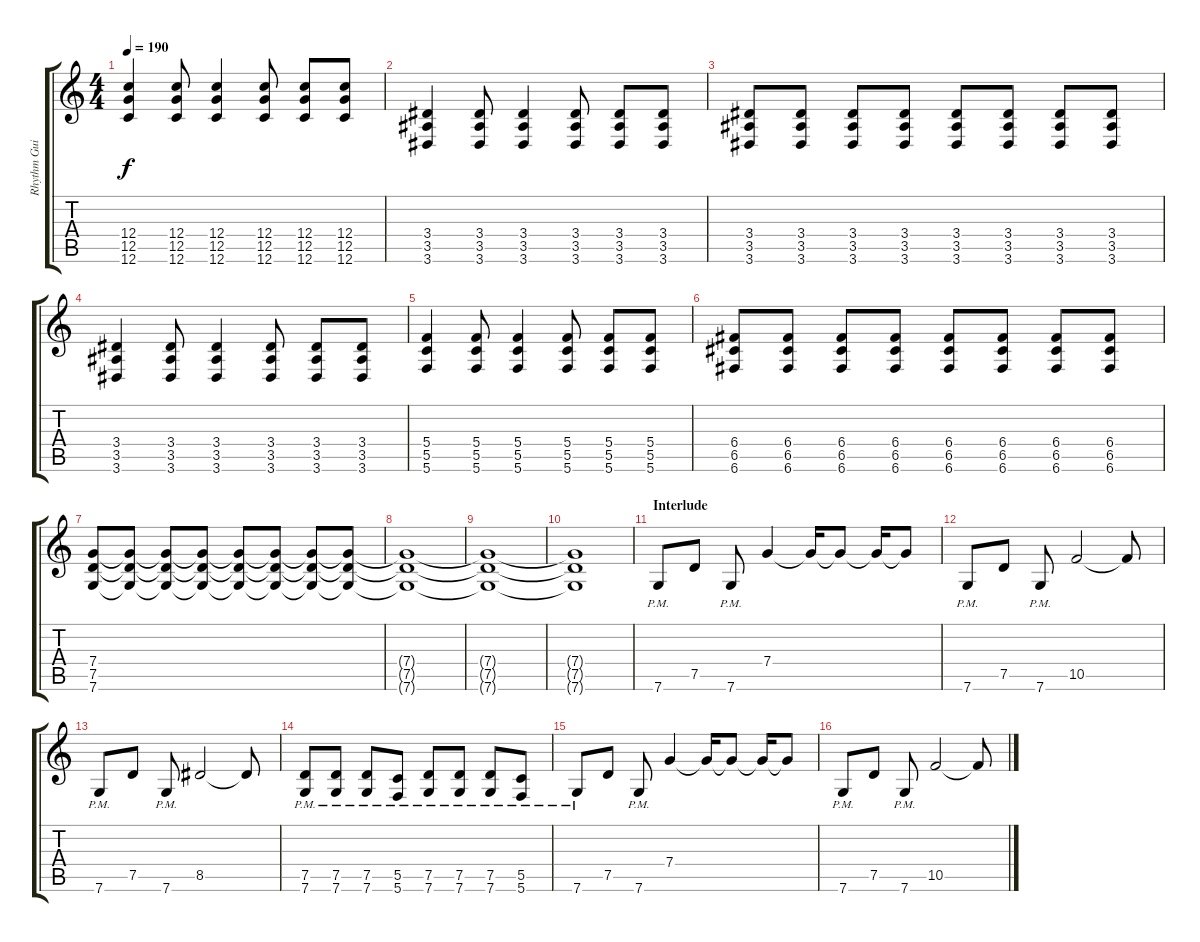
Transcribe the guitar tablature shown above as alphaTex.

\track ("Rhythm Guitar" "Rhythm Gui") {instrument distortionguitar}
\staff {score tabs}
\tuning (D4 A3 F3 C3 G2 C2) {hide}
\ts (4 4)
\tempo 190
\clef g2
\ks c
(12.4 12.5 12.6).4{dy f} (12.4 12.5 12.6).8 (12.4 12.5 12.6).4 (12.4 12.5 12.6).8 (12.4 12.5 12.6).8 (12.4 12.5 12.6).8 |
(3.4 3.5 3.6).4 (3.4 3.5 3.6).8 (3.4 3.5 3.6).4 (3.4 3.5 3.6).8 (3.4 3.5 3.6).8 (3.4 3.5 3.6).8 |
(3.4 3.5 3.6).8 (3.4 3.5 3.6).8 (3.4 3.5 3.6).8 (3.4 3.5 3.6).8 (3.4 3.5 3.6).8 (3.4 3.5 3.6).8 (3.4 3.5 3.6).8 (3.4 3.5 3.6).8 |
(3.4 3.5 3.6).4 (3.4 3.5 3.6).8 (3.4 3.5 3.6).4 (3.4 3.5 3.6).8 (3.4 3.5 3.6).8 (3.4 3.5 3.6).8 |
(5.4 5.5 5.6).4 (5.4 5.5 5.6).8 (5.4 5.5 5.6).4 (5.4 5.5 5.6).8 (5.4 5.5 5.6).8 (5.4 5.5 5.6).8 |
(6.4 6.5 6.6).8 (6.4 6.5 6.6).8 (6.4 6.5 6.6).8 (6.4 6.5 6.6).8 (6.4 6.5 6.6).8 (6.4 6.5 6.6).8 (6.4 6.5 6.6).8 (6.4 6.5 6.6).8 |
(7.4 7.5 7.6).8 (7.4{t} 7.5{t} 7.6{t}).8 (7.4{t} 7.5{t} 7.6{t}).8 (7.4{t} 7.5{t} 7.6{t}).8 (7.4{t} 7.5{t} 7.6{t}).8 (7.4{t} 7.5{t} 7.6{t}).8 (7.4{t} 7.5{t} 7.6{t}).8 (7.4{t} 7.5{t} 7.6{t}).8 |
(7.4{t} 7.5{t} 7.6{t}).1 |
(7.4{t} 7.5{t} 7.6{t}).1 |
(7.4{t} 7.5{t} 7.6{t}).1 |
\section ("" "Interlude")
7.6{pm}.8 7.5.8 7.6{pm}.8 7.4.4 7.4{t}.16 7.4{t}.8 7.4{t}.16 7.4{t}.8 |
7.6{pm}.8 7.5.8 7.6{pm}.8 10.5.2 10.5{t}.8 |
7.6{pm}.8 7.5.8 7.6{pm}.8 8.5.2 8.5{t}.8 |
(7.5{pm} 7.6{pm}).8 (7.5{pm} 7.6{pm}).8 (7.5{pm} 7.6{pm}).8 (5.5{pm} 5.6{pm}).8 (7.5{pm} 7.6{pm}).8 (7.5{pm} 7.6{pm}).8 (7.5{pm} 7.6{pm}).8 (5.5{pm} 5.6{pm}).8 |
7.6{pm}.8 7.5.8 7.6{pm}.8 7.4.4 7.4{t}.16 7.4{t}.8 7.4{t}.16 7.4{t}.8 |
7.6{pm}.8 7.5.8 7.6{pm}.8 10.5.2 10.5{t}.8
